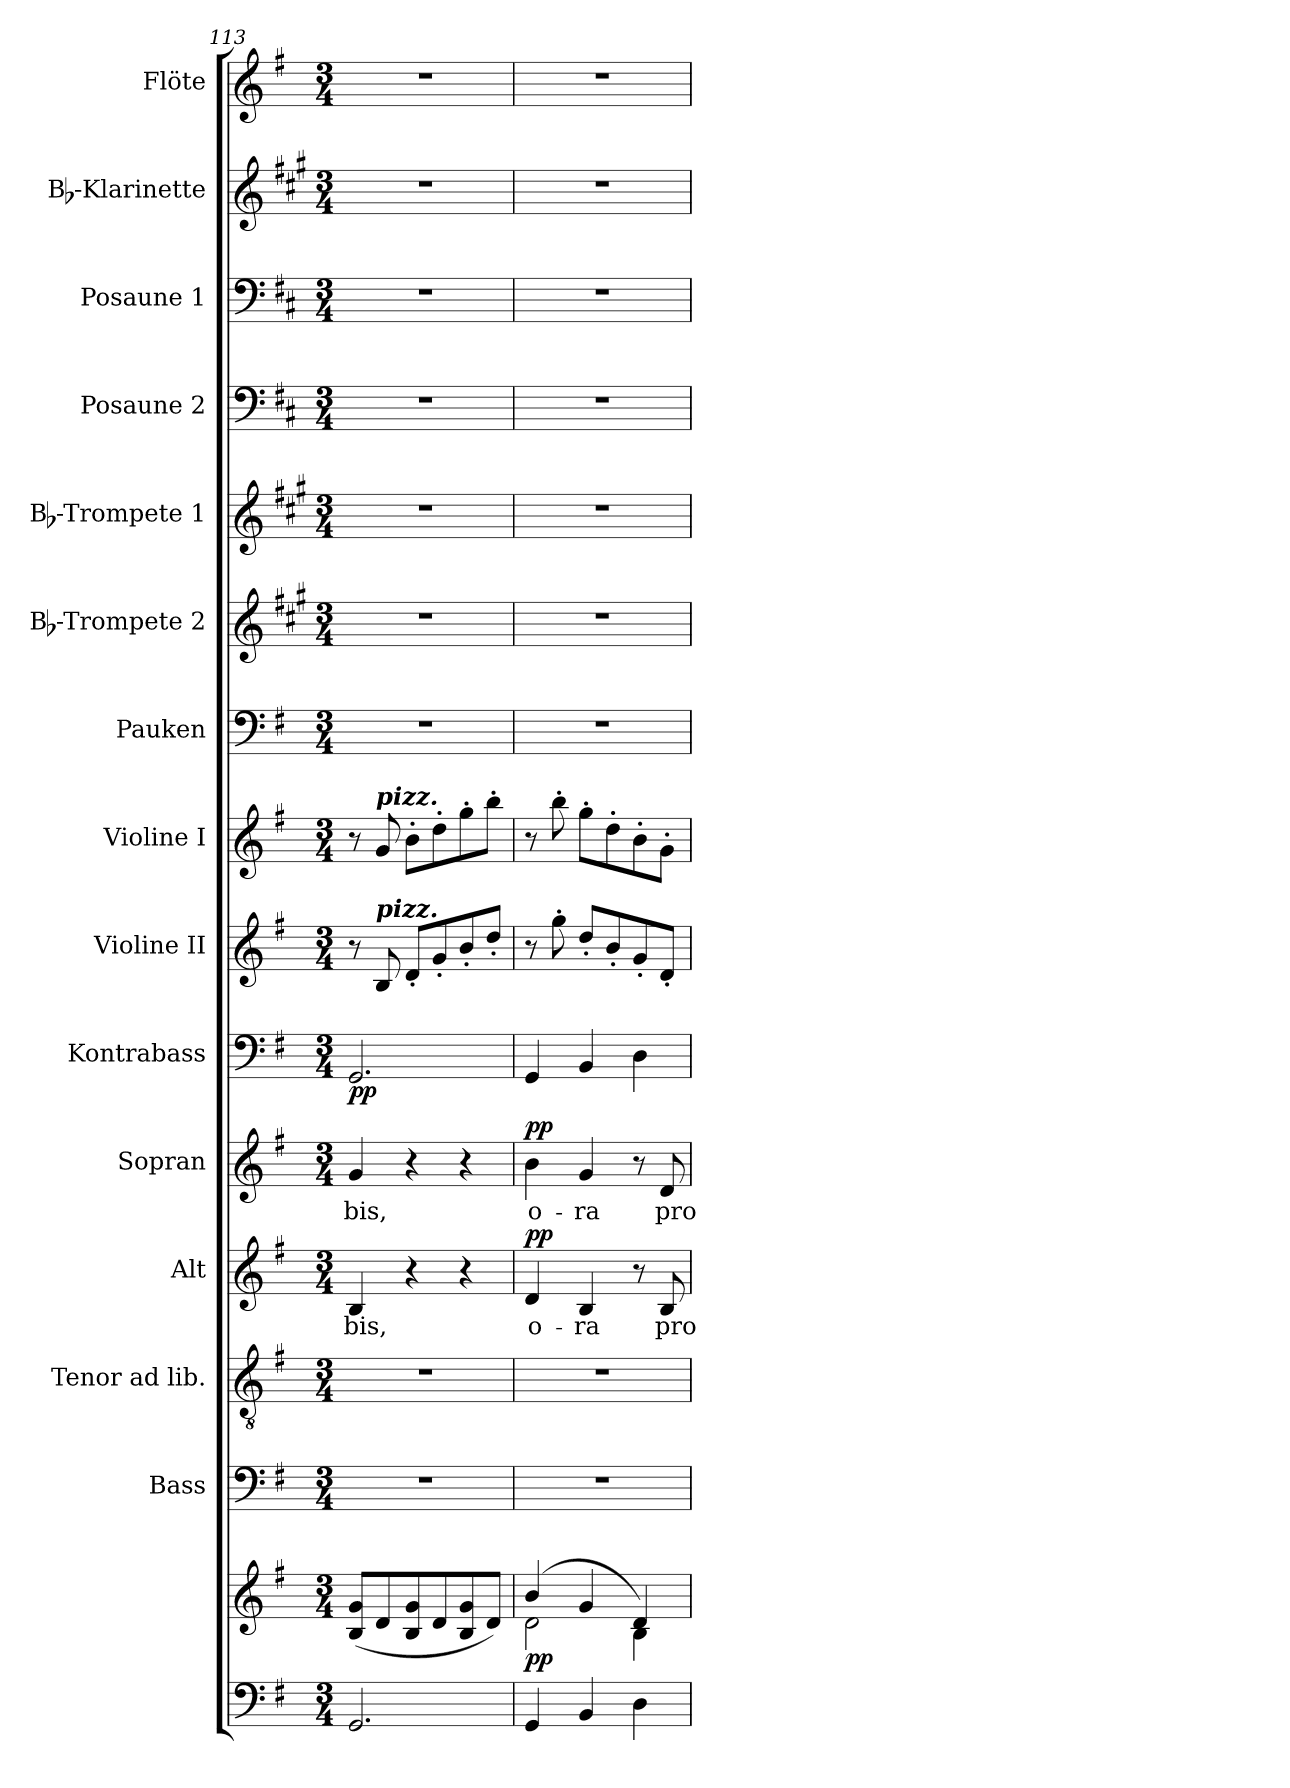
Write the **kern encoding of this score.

**kern	**kern	**dynam	**kern	**kern	**kern	**text	**dynam	**kern	**text	**dynam	**kern	**dynam	**kern	**kern	**kern	**kern	**kern	**kern	**kern	**kern	**kern
*part15	*part15	*part15	*part14	*part13	*part12	*part12	*part12	*part11	*part11	*part11	*part10	*part10	*part9	*part8	*part7	*part6	*part5	*part4	*part3	*part2	*part1
*staff16	*staff15	*staff15/16	*staff14	*staff13	*staff12	*staff12	*staff12	*staff11	*staff11	*staff11	*staff10	*staff10	*staff9	*staff8	*staff7	*staff6	*staff5	*staff4	*staff3	*staff2	*staff1
*	*	*	*I"Bass	*I"Tenor ad lib.	*I"Alt	*	*	*I"Sopran	*	*	*I"Kontrabass	*	*I"Violine II	*I"Violine I	*I"Pauken	*I"Bb-Trompete 2	*I"Bb-Trompete 1	*I"Posaune 2	*I"Posaune 1	*I"Bb-Klarinette	*I"Flöte
*	*	*	*I'B.	*I'T.	*I'A.	*	*	*I'S.	*	*	*I'Kb.	*	*I'Vl. II	*I'Vl. I	*I'Pk.	*I'Bb Trp. 2	*I'Bb Trp. 1	*I'Pos. 2	*I'Pos. 1	*I'Bb Kl.	*I'Fl.
!!LO:PB:g=z
*clefF4	*clefG2	*	*clefF4	*clefGv2	*clefG2	*	*	*clefG2	*	*	*clefF4	*	*clefG2	*clefG2	*clefF4	*clefG2	*clefG2	*clefF4	*clefF4	*clefG2	*clefG2
*	*	*	*	*	*	*	*	*	*	*	*ITrd7c12	*	*	*	*	*ITrd1c2	*ITrd1c2	*ITrd4c7	*ITrd4c7	*ITrd1c2	*
*k[f#]	*k[f#]	*	*k[f#]	*k[f#]	*k[f#]	*	*	*k[f#]	*	*	*k[f#]	*	*k[f#]	*k[f#]	*k[f#]	*k[f#]	*k[f#]	*k[f#]	*k[f#]	*k[f#]	*k[f#]
*G:	*G:	*	*G:	*G:	*G:	*	*	*G:	*	*	*G:	*	*G:	*G:	*G:	*G:	*G:	*G:	*G:	*G:	*G:
*M3/4	*M3/4	*	*M3/4	*M3/4	*M3/4	*	*	*M3/4	*	*	*M3/4	*	*M3/4	*M3/4	*M3/4	*M3/4	*M3/4	*M3/4	*M3/4	*M3/4	*M3/4
=113	=113	=113	=113	=113	=113	=113	=113	=113	=113	=113	=113	=113	=113	=113	=113	=113	=113	=113	=113	=113	=113
!	!	!	!	!	!	!LO:LY:b	!	!	!LO:LY:b	!	!	!LO:DY:b	!	!	!	!	!	!	!	!	!
2.GG/	(<8B/ 8g/L	.	2.r	2.r	4B/	-bis,	.	4g/	-bis,	.	2.GGG/	pp	8r	8r	2.r	2.r	2.r	2.r	2.r	2.r	2.r
!	!	!	!	!	!	!	!	!	!	!	!	!	!	!LO:TX:a:Bi:t=pizz.	!	!	!	!	!	!	!
!	!	!	!	!	!	!	!	!	!	!	!	!	!LO:TX:a:Bi:t=pizz.	!	!	!	!	!	!	!	!
.	8d/	.	.	.	.	.	.	.	.	.	.	.	8B/	8g/	.	.	.	.	.	.	.
.	8B/ 8g/	.	.	.	4r	.	.	4r	.	.	.	.	8d'</L	8b'>\L	.	.	.	.	.	.	.
.	8d/	.	.	.	.	.	.	.	.	.	.	.	8g'</	8dd'>\	.	.	.	.	.	.	.
.	8B/ 8g/	.	.	.	4r	.	.	4r	.	.	.	.	8b'</	8gg'>\	.	.	.	.	.	.	.
.	8d/J)	.	.	.	.	.	.	.	.	.	.	.	8dd'</J	8bb'>\J	.	.	.	.	.	.	.
=114	=114	=114	=114	=114	=114	=114	=114	=114	=114	=114	=114	=114	=114	=114	=114	=114	=114	=114	=114	=114	=114
*	*^	*	*	*	*	*	*	*	*	*	*	*	*	*	*	*	*	*	*	*	*
!	!	!	!LO:DY:b	!	!	!	!LO:LY:b	!LO:DY:a	!	!LO:LY:b	!LO:DY:a	!	!	!	!	!	!	!	!	!	!	!
4GG/	(4b/	2d\	pp	2.r	2.r	4d/	o-	pp	4b\	o-	pp	4GGG/	.	8r	8r	2.r	2.r	2.r	2.r	2.r	2.r	2.r
.	.	.	.	.	.	.	.	.	.	.	.	.	.	8gg'>\	8bb'>\	.	.	.	.	.	.	.
!	!	!	!	!	!	!	!LO:LY:b	!	!	!LO:LY:b	!	!	!	!	!	!	!	!	!	!	!	!
4BB/	4g/	.	.	.	.	4B/	-ra	.	4g/	-ra	.	4BBB/	.	8dd'</L	8gg'>\L	.	.	.	.	.	.	.
.	.	.	.	.	.	.	.	.	.	.	.	.	.	8b'</	8dd'>\	.	.	.	.	.	.	.
4D\	4d/)	4B\	.	.	.	8r	.	.	8r	.	.	4DD\	.	8g'</	8b'>\	.	.	.	.	.	.	.
!	!	!	!	!	!	!	!LO:LY:b	!	!	!LO:LY:b	!	!	!	!	!	!	!	!	!	!	!	!
.	.	.	.	.	.	8B/	pro	.	8d/	pro	.	.	.	8d'</J	8g'>\J	.	.	.	.	.	.	.
*	*v	*v	*	*	*	*	*	*	*	*	*	*	*	*	*	*	*	*	*	*	*	*
=	=	=	=	=	=	=	=	=	=	=	=	=	=	=	=	=	=	=	=	=	=
*-	*-	*-	*-	*-	*-	*-	*-	*-	*-	*-	*-	*-	*-	*-	*-	*-	*-	*-	*-	*-	*-
